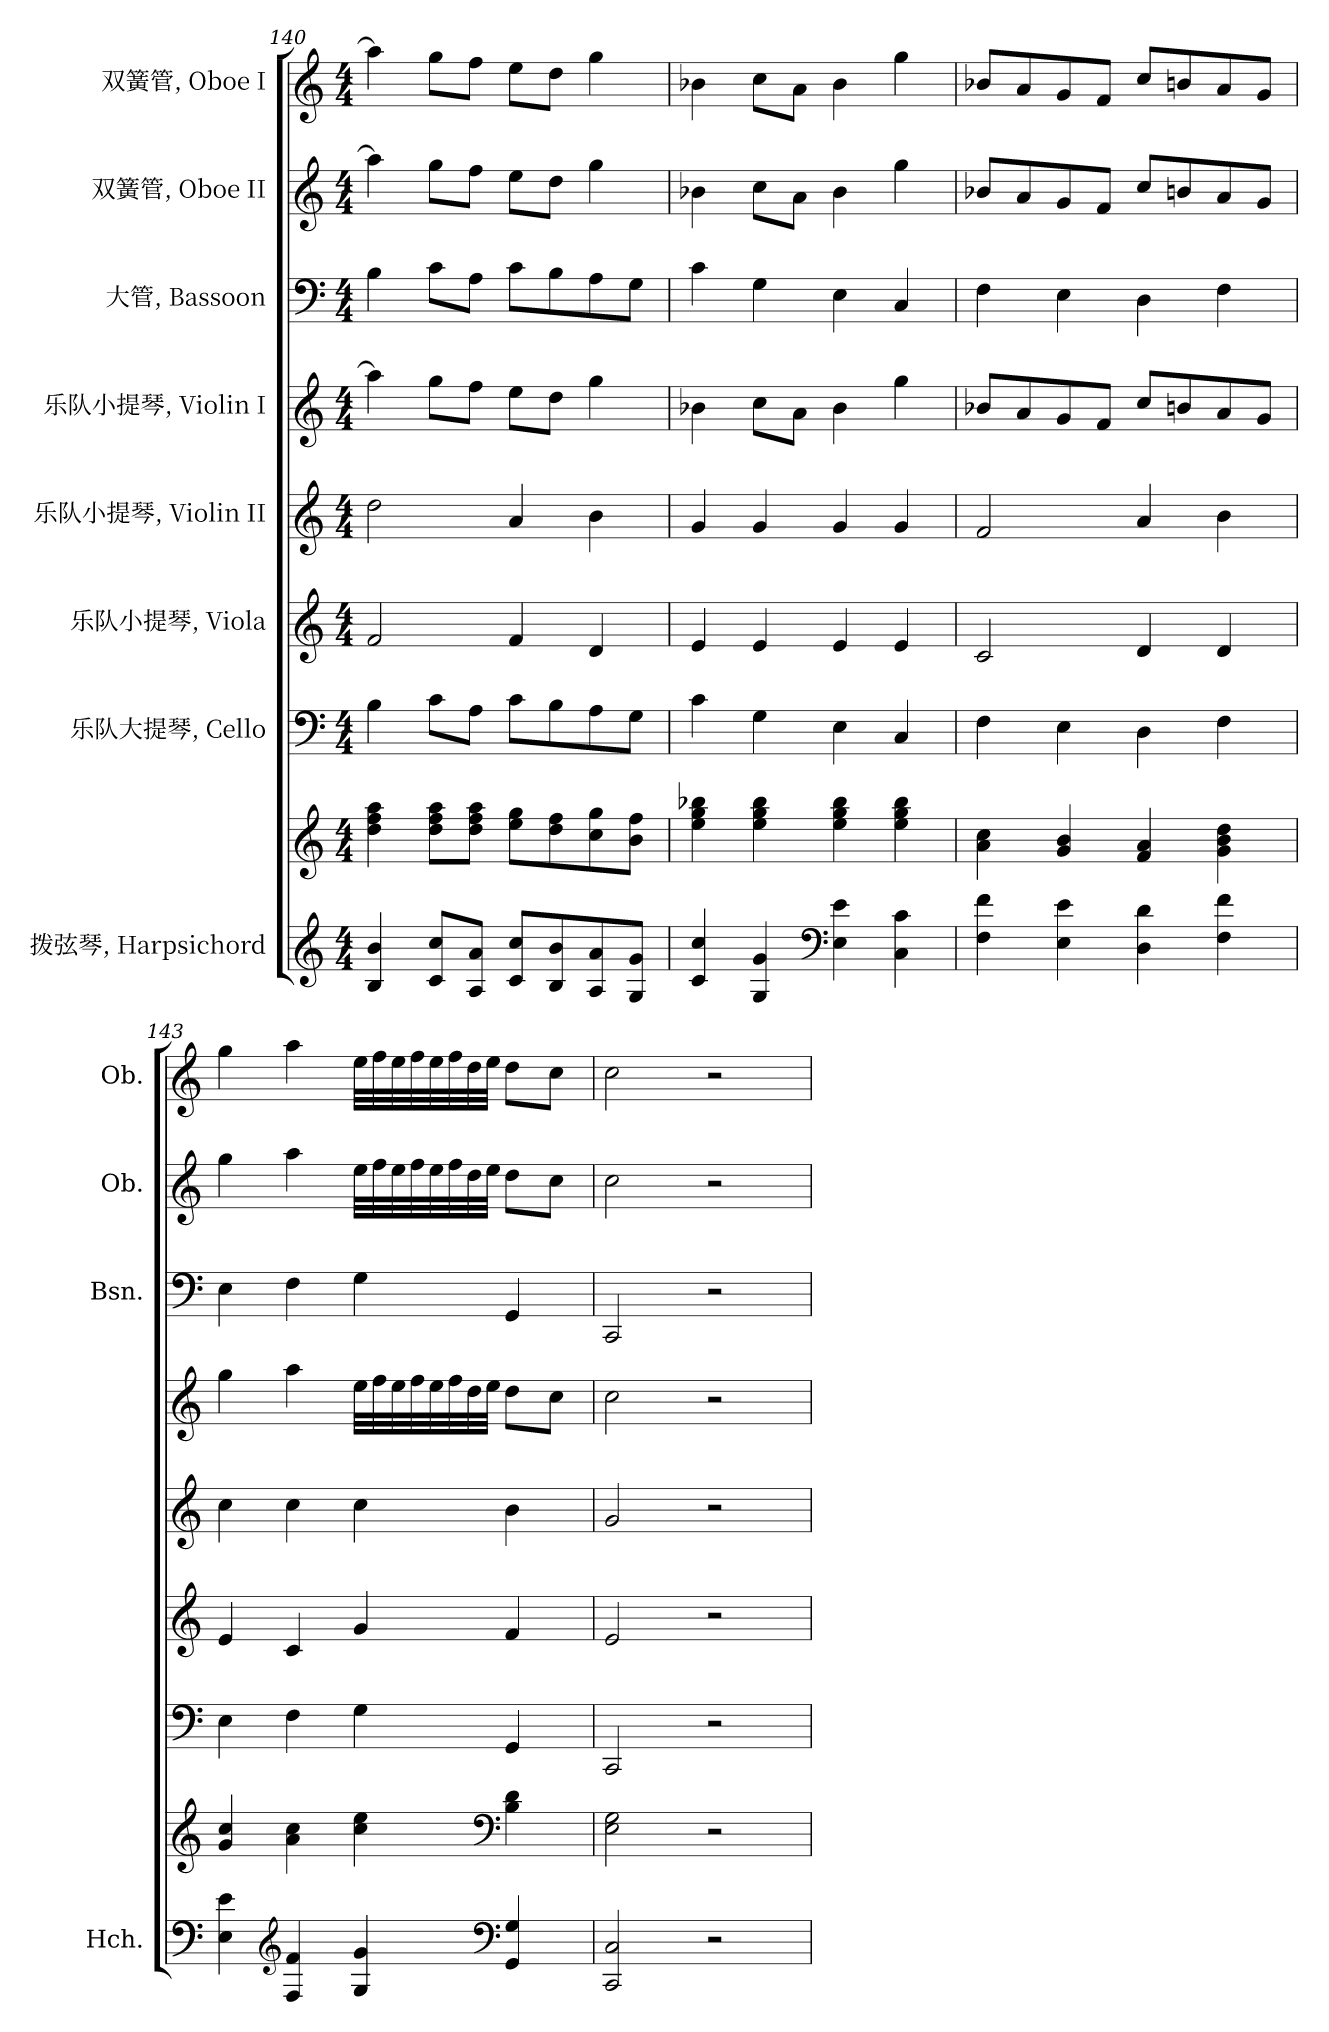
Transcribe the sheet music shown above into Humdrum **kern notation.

**kern	**kern	**kern	**kern	**kern	**kern	**kern	**kern	**kern
*part8	*part8	*part7	*part6	*part5	*part4	*part3	*part2	*part1
*staff9	*staff8	*staff7	*staff6	*staff5	*staff4	*staff3	*staff2	*staff1
*I"拨弦琴, Harpsichord	*	*I"乐队大提琴, Cello	*I"乐队小提琴, Viola	*I"乐队小提琴, Violin II	*I"乐队小提琴, Violin I	*I"大管, Bassoon	*I"双簧管, Oboe II	*I"双簧管, Oboe I
*I'Hch.	*	*	*	*	*	*I'Bsn.	*I'Ob.	*I'Ob.
!!LO:PB:g=z
*clefG2	*clefG2	*clefF4	*clefG2	*clefG2	*clefG2	*clefF4	*clefG2	*clefG2
*k[]	*k[]	*k[]	*k[]	*k[]	*k[]	*k[]	*k[]	*k[]
*M4/4	*M4/4	*M4/4	*M4/4	*M4/4	*M4/4	*M4/4	*M4/4	*M4/4
=140	=140	=140	=140	=140	=140	=140	=140	=140
4B/ 4b/	4dd\ 4ff\ 4aa\	4B\	2f/	2dd\	4aa\]	4B\	4aa\]	4aa\]
8c/ 8cc/L	8dd\ 8ff\ 8aa\L	8c\L	.	.	8gg\L	8c\L	8gg\L	8gg\L
8A/ 8a/J	8dd\ 8ff\ 8aa\J	8A\J	.	.	8ff\J	8A\J	8ff\J	8ff\J
8c/ 8cc/L	8ee\ 8gg\L	8c\L	4f/	4a/	8ee\L	8c\L	8ee\L	8ee\L
8B/ 8b/	8dd\ 8ff\	8B\	.	.	8dd\J	8B\	8dd\J	8dd\J
8A/ 8a/	8cc\ 8gg\	8A\	4d/	4b\	4gg\	8A\	4gg\	4gg\
8G/ 8g/J	8b\ 8ff\J	8G\J	.	.	.	8G\J	.	.
=141	=141	=141	=141	=141	=141	=141	=141	=141
4c/ 4cc/	4ee\ 4gg\ 4bb-X\	4c\	4e/	4g/	4b-X\	4c\	4b-X\	4b-X\
4G/ 4g/	4ee\ 4gg\ 4bb-\	4G\	4e/	4g/	8cc\L	4G\	8cc\L	8cc\L
.	.	.	.	.	8a\J	.	8a\J	8a\J
*clefF4	*	*	*	*	*	*	*	*
4E\ 4e\	4ee\ 4gg\ 4bb-\	4E\	4e/	4g/	4b-\	4E\	4b-\	4b-\
4C\ 4c\	4ee\ 4gg\ 4bb-\	4C/	4e/	4g/	4gg\	4C/	4gg\	4gg\
=142	=142	=142	=142	=142	=142	=142	=142	=142
4F\ 4f\	4a\ 4cc\	4F\	2c/	2f/	8b-X/L	4F\	8b-X/L	8b-X/L
.	.	.	.	.	8a/	.	8a/	8a/
4E\ 4e\	4g/ 4b/	4E\	.	.	8g/	4E\	8g/	8g/
.	.	.	.	.	8f/J	.	8f/J	8f/J
4D\ 4d\	4f/ 4a/	4D\	4d/	4a/	8cc/L	4D\	8cc/L	8cc/L
.	.	.	.	.	8bn/	.	8bn/	8bn/
4F\ 4f\	4g\ 4b\ 4dd\	4F\	4d/	4b\	8a/	4F\	8a/	8a/
.	.	.	.	.	8g/J	.	8g/J	8g/J
=143	=143	=143	=143	=143	=143	=143	=143	=143
4E\ 4e\	4g/ 4cc/	4E\	4e/	4cc\	4gg\	4E\	4gg\	4gg\
*clefG2	*	*	*	*	*	*	*	*
*	*	*	*	*	*	*	*	*MM132
4F/ 4f/	4a\ 4cc\	4F\	4c/	4cc\	4aa\	4F\	4aa\	4aa\
*	*	*	*	*	*	*	*	*MM120
4G/ 4g/	4cc\ 4ee\	4G\	4g/	4cc\	32ee\LLL	4G\	32ee\LLL	32ee\LLL
.	.	.	.	.	32ff\	.	32ff\	32ff\
.	.	.	.	.	32ee\	.	32ee\	32ee\
.	.	.	.	.	32ff\	.	32ff\	32ff\
*	*	*	*	*	*	*	*	*MM114
.	.	.	.	.	32ee\	.	32ee\	32ee\
.	.	.	.	.	32ff\	.	32ff\	32ff\
.	.	.	.	.	32dd\	.	32dd\	32dd\
.	.	.	.	.	32ee\JJJ	.	32ee\JJJ	32ee\JJJ
*clefF4	*clefF4	*	*	*	*	*	*	*
*	*	*	*	*	*	*	*	*MM108
4GG/ 4G/	4B\ 4d\	4GG/	4f/	4b\	8dd\L	4GG/	8dd\L	8dd\L
*	*	*	*	*	*	*	*	*MM102
.	.	.	.	.	8cc\J	.	8cc\J	8cc\J
!!LO:PB:g=z
=144	=144	=144	=144	=144	=144	=144	=144	=144
*	*	*	*	*	*	*	*	*MM96
2CC/ 2C/	2E\ 2G\	2CC/	2e/	2g/	2cc\	2CC/	2cc\	2cc\
*	*	*	*	*	*	*	*	*MM60
2r	2r	2r	2r	2r	2r	2r	2r	2r
=	=	=	=	=	=	=	=	=
*-	*-	*-	*-	*-	*-	*-	*-	*-
